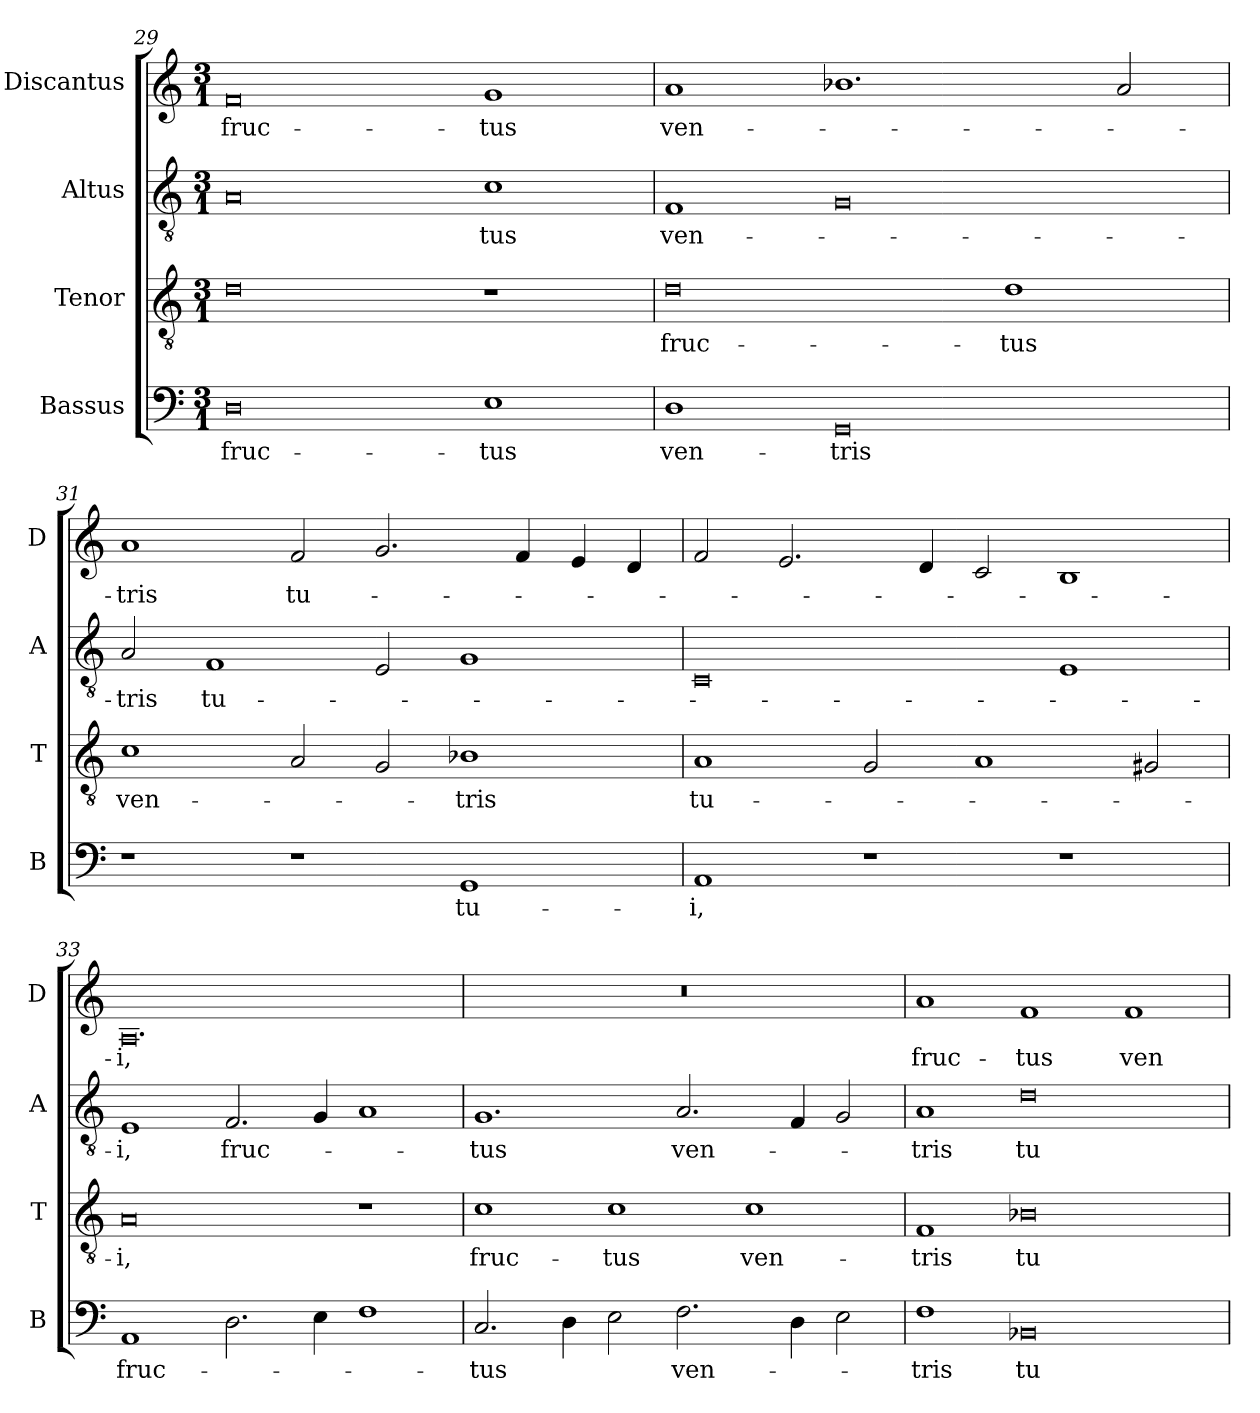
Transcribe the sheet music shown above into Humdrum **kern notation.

**kern	**text	**kern	**text	**kern	**text	**kern	**text
*part4	*part4	*part3	*part3	*part2	*part2	*part1	*part1
*staff4	*staff4	*staff3	*staff3	*staff2	*staff2	*staff1	*staff1
*I"Bassus	*	*I"Tenor	*	*I"Altus	*	*I"Discantus	*
*I'B	*	*I'T	*	*I'A	*	*I'D	*
*clefF4	*	*clefGv2	*	*clefGv2	*	*clefG2	*
*k[]	*	*k[]	*	*k[]	*	*k[]	*
*M3/1	*	*M3/1	*	*M3/1	*	*M3/1	*
=29	=29	=29	=29	=29	=29	=29	=29
0D	fruc-	0d	.	0A	.	0f	fruc-
1E	-tus	1r	.	1c	-tus	1g	-tus
=30	=30	=30	=30	=30	=30	=30	=30
1D	ven-	0d	fruc-	1F	ven-	1a	ven-
0GG	-tris	.	.	0G	.	1.b-X	.
.	.	1d	-tus	.	.	.	.
.	.	.	.	.	.	2a/	.
=31	=31	=31	=31	=31	=31	=31	=31
1r	.	1c	ven-	2A/	-tris	1a	-tris
.	.	.	.	1F	tu-	.	.
1r	.	2A/	.	.	.	2f/	tu-
.	.	2G/	.	2E/	.	2.g/	.
1GG	tu-	1B-X	-tris	1G	.	.	.
.	.	.	.	.	.	4f/	.
.	.	.	.	.	.	4e/	.
.	.	.	.	.	.	4d/	.
=32	=32	=32	=32	=32	=32	=32	=32
1AA	-i,	1A	tu-	0C	.	2f/	.
.	.	.	.	.	.	2.e/	.
1r	.	2G/	.	.	.	.	.
.	.	.	.	.	.	4d/	.
.	.	1A	.	.	.	2c/	.
1r	.	.	.	1E	.	1B	.
.	.	2G#X/	.	.	.	.	.
=33	=33	=33	=33	=33	=33	=33	=33
1AA	fruc-	0A	-i,	1E	-i,	0.A	-i,
2.D\	.	.	.	2.F/	fruc-	.	.
4E\	.	.	.	4G/	.	.	.
1F	.	1r	.	1A	.	.	.
=34	=34	=34	=34	=34	=34	=34	=34
2.C/	-tus	1c	fruc-	1.G	-tus	0.r	.
4D\	.	.	.	.	.	.	.
2E\	.	1c	-tus	.	.	.	.
2.F\	ven-	.	.	2.A/	ven-	.	.
.	.	1c	ven-	.	.	.	.
4D\	.	.	.	4F/	.	.	.
2E\	.	.	.	2G/	.	.	.
=35	=35	=35	=35	=35	=35	=35	=35
1F	-tris	1F	-tris	1A	-tris	1a	fruc-
0BB-X	tu-	0B-X	tu-	0d	tu-	1f	-tus
.	.	.	.	.	.	1f	ven-
=	=	=	=	=	=	=	=
*-	*-	*-	*-	*-	*-	*-	*-
